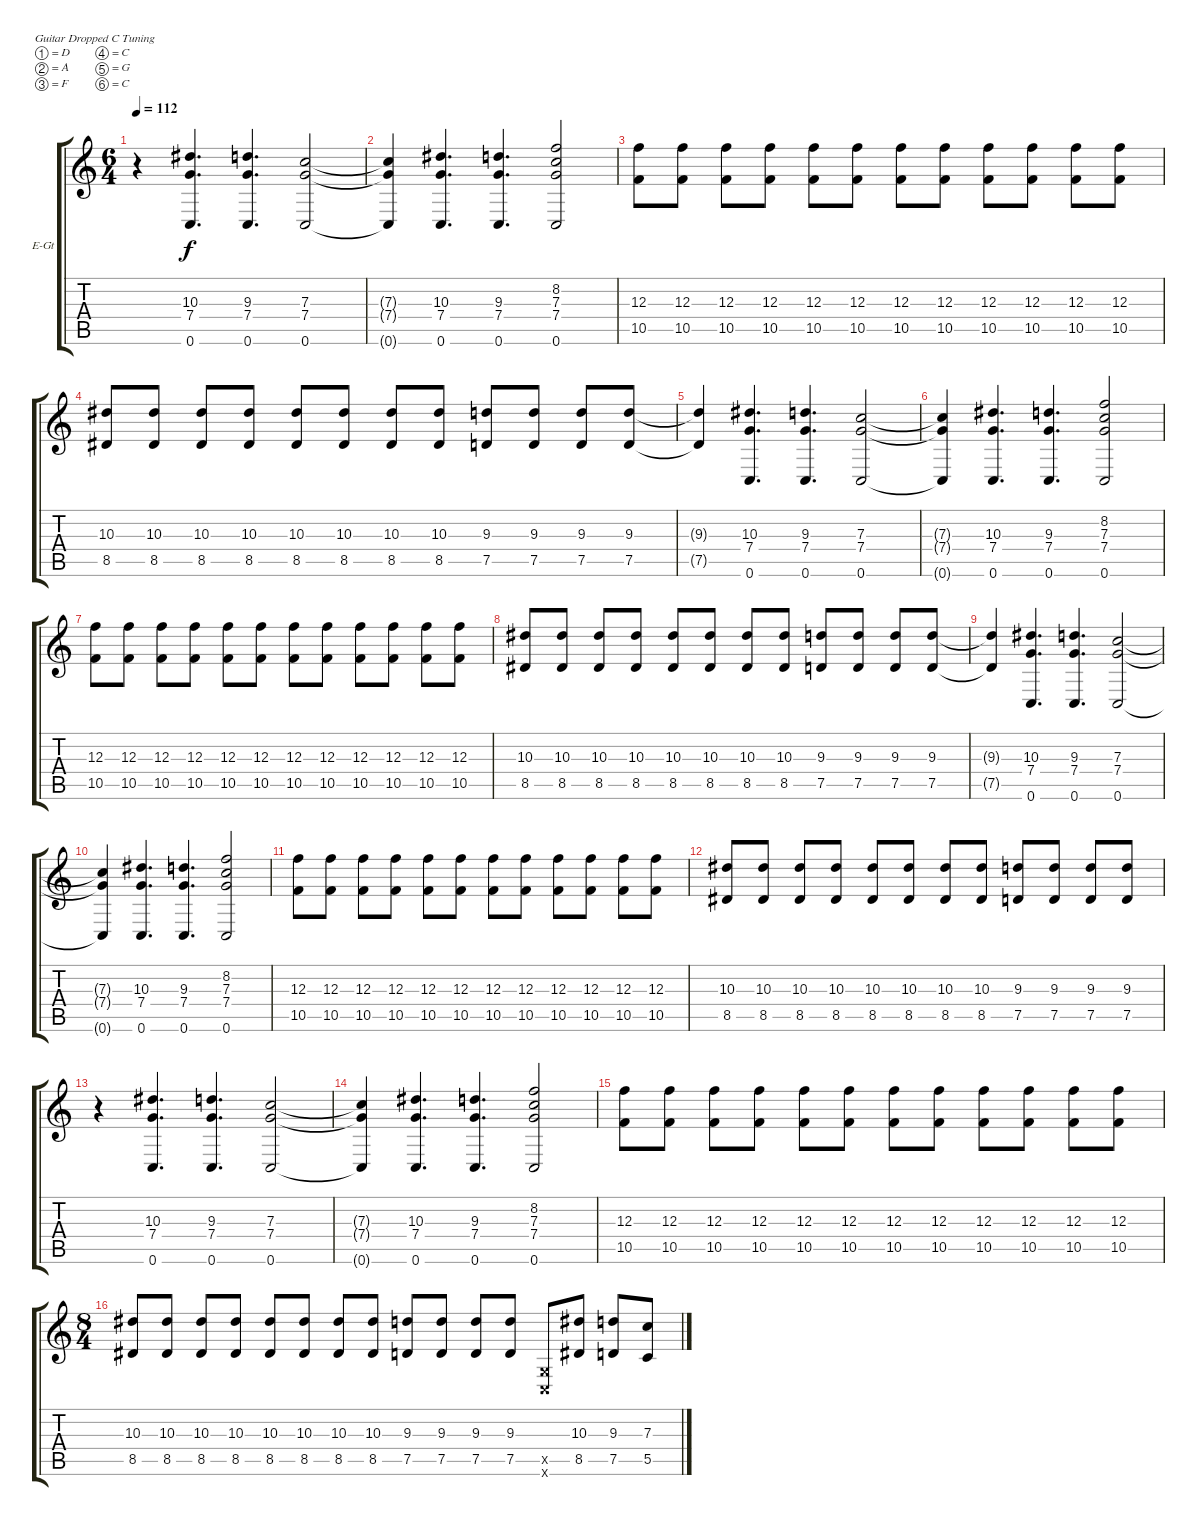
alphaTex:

\defaultSystemsLayout 4
\bracketExtendMode groupsimilarinstruments
\firstSystemTrackNameOrientation horizontal
\otherSystemsTrackNameOrientation horizontal
\track ("Kaleb - Rhythm" "E-Gt") {instrument distortionguitar}
\staff {score tabs}
\tuning (D4 A3 F3 C3 G2 C2)
\ts (6 4)
\tempo 112
\clef g2
\ks c
r.4{dy f} (7.4 10.3 0.6).4{d} (7.4 9.3 0.6).4{d} (7.3 7.4 0.6).2 |
(0.6{t} 7.4{t} 7.3{t}).4 (7.4 10.3 0.6).4{d} (7.4 9.3 0.6).4{d} (7.4 0.6 8.2 7.3).2 |
(10.5 12.3).8 (10.5 12.3).8 (10.5 12.3).8 (10.5 12.3).8 (10.5 12.3).8 (10.5 12.3).8 (10.5 12.3).8 (10.5 12.3).8 (10.5 12.3).8 (10.5 12.3).8 (10.5 12.3).8 (10.5 12.3).8 |
(8.5 10.3).8 (8.5 10.3).8 (8.5 10.3).8 (8.5 10.3).8 (8.5 10.3).8 (8.5 10.3).8 (8.5 10.3).8 (8.5 10.3).8 (7.5 9.3).8 (7.5 9.3).8 (7.5 9.3).8 (7.5 9.3).8 |
(7.5{t} 9.3{t}).4 (7.4 10.3 0.6).4{d} (7.4 9.3 0.6).4{d} (7.3 7.4 0.6).2 |
(0.6{t} 7.4{t} 7.3{t}).4 (7.4 10.3 0.6).4{d} (7.4 9.3 0.6).4{d} (7.4 0.6 8.2 7.3).2 |
(10.5 12.3).8 (10.5 12.3).8 (10.5 12.3).8 (10.5 12.3).8 (10.5 12.3).8 (10.5 12.3).8 (10.5 12.3).8 (10.5 12.3).8 (10.5 12.3).8 (10.5 12.3).8 (10.5 12.3).8 (10.5 12.3).8 |
(8.5 10.3).8 (8.5 10.3).8 (8.5 10.3).8 (8.5 10.3).8 (8.5 10.3).8 (8.5 10.3).8 (8.5 10.3).8 (8.5 10.3).8 (7.5 9.3).8 (7.5 9.3).8 (7.5 9.3).8 (7.5 9.3).8 |
(7.5{t} 9.3{t}).4 (7.4 10.3 0.6).4{d} (7.4 9.3 0.6).4{d} (7.3 7.4 0.6).2 |
(0.6{t} 7.4{t} 7.3{t}).4 (7.4 10.3 0.6).4{d} (7.4 9.3 0.6).4{d} (7.4 0.6 8.2 7.3).2 |
(10.5 12.3).8 (10.5 12.3).8 (10.5 12.3).8 (10.5 12.3).8 (10.5 12.3).8 (10.5 12.3).8 (10.5 12.3).8 (10.5 12.3).8 (10.5 12.3).8 (10.5 12.3).8 (10.5 12.3).8 (10.5 12.3).8 |
(8.5 10.3).8 (8.5 10.3).8 (8.5 10.3).8 (8.5 10.3).8 (8.5 10.3).8 (8.5 10.3).8 (8.5 10.3).8 (8.5 10.3).8 (7.5 9.3).8 (7.5 9.3).8 (7.5 9.3).8 (7.5 9.3).8 |
r.4 (7.4 10.3 0.6).4{d} (7.4 9.3 0.6).4{d} (7.3 7.4 0.6).2 |
(0.6{t} 7.4{t} 7.3{t}).4 (7.4 10.3 0.6).4{d} (7.4 9.3 0.6).4{d} (7.4 0.6 8.2 7.3).2 |
(10.5 12.3).8 (10.5 12.3).8 (10.5 12.3).8 (10.5 12.3).8 (10.5 12.3).8 (10.5 12.3).8 (10.5 12.3).8 (10.5 12.3).8 (10.5 12.3).8 (10.5 12.3).8 (10.5 12.3).8 (10.5 12.3).8 |
\ts (8 4)
(8.5 10.3).8 (8.5 10.3).8 (8.5 10.3).8 (8.5 10.3).8 (8.5 10.3).8 (8.5 10.3).8 (8.5 10.3).8 (8.5 10.3).8 (7.5 9.3).8 (7.5 9.3).8 (7.5 9.3).8 (7.5 9.3).8 (0.6{x} 0.5{x}).8 (8.5 10.3).8 (7.5 9.3).8 (5.5 7.3).8
